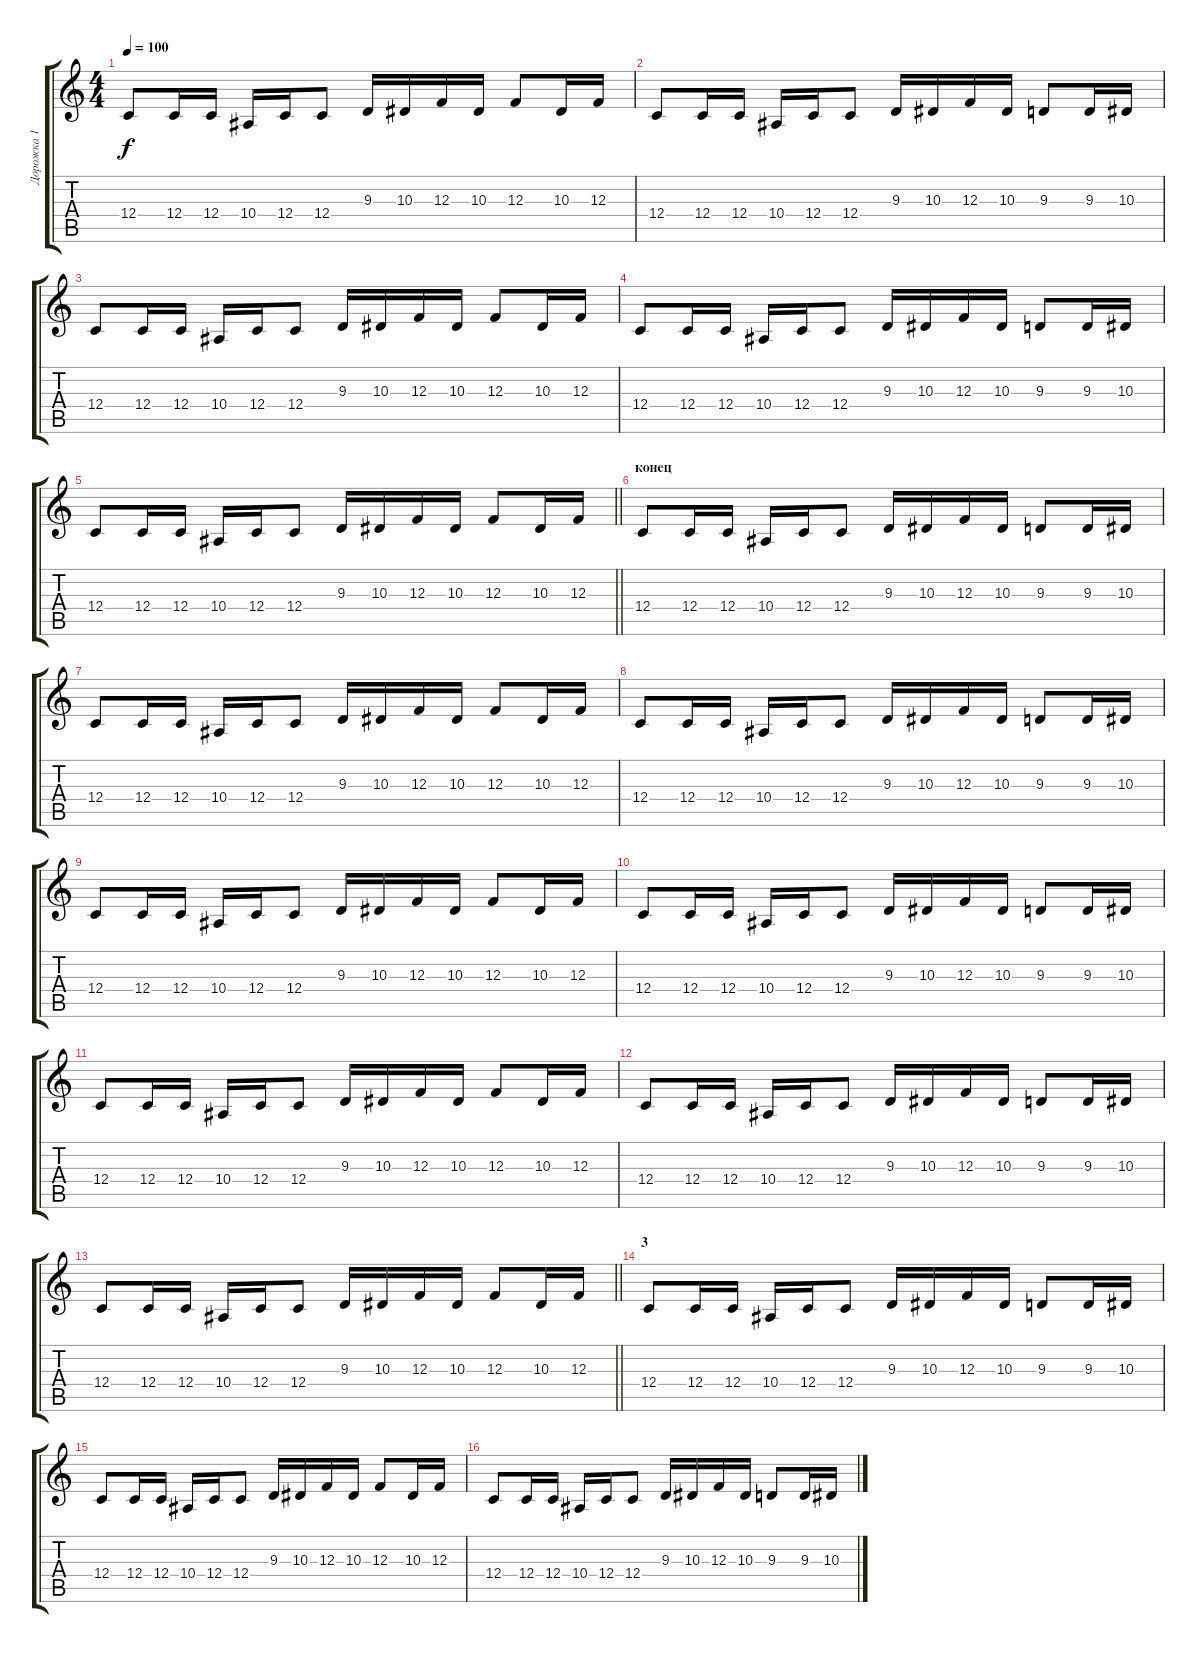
\track ("Дорожка 1" "Дорожка 1") {instrument cello}
\staff {score tabs}
\tuning (D4 A3 F3 C3 G2 C2) {hide}
\ts (4 4)
\tempo 100
\clef g2
\ks c
12.4.8{dy f} 12.4.16 12.4.16 10.4.16 12.4.16 12.4.8 9.3.16 10.3.16 12.3.16 10.3.16 12.3.8 10.3.16 12.3.16 |
12.4.8 12.4.16 12.4.16 10.4.16 12.4.16 12.4.8 9.3.16 10.3.16 12.3.16 10.3.16 9.3.8 9.3.16 10.3.16 |
12.4.8 12.4.16 12.4.16 10.4.16 12.4.16 12.4.8 9.3.16 10.3.16 12.3.16 10.3.16 12.3.8 10.3.16 12.3.16 |
12.4.8 12.4.16 12.4.16 10.4.16 12.4.16 12.4.8 9.3.16 10.3.16 12.3.16 10.3.16 9.3.8 9.3.16 10.3.16 |
\barLineRight lightlight
12.4.8 12.4.16 12.4.16 10.4.16 12.4.16 12.4.8 9.3.16 10.3.16 12.3.16 10.3.16 12.3.8 10.3.16 12.3.16 |
\section ("" "конец")
12.4.8{volume 9} 12.4.16 12.4.16 10.4.16 12.4.16 12.4.8 9.3.16 10.3.16 12.3.16 10.3.16 9.3.8 9.3.16 10.3.16 |
12.4.8 12.4.16 12.4.16 10.4.16 12.4.16 12.4.8 9.3.16 10.3.16 12.3.16 10.3.16 12.3.8 10.3.16 12.3.16 |
12.4.8 12.4.16 12.4.16 10.4.16 12.4.16 12.4.8 9.3.16 10.3.16 12.3.16 10.3.16 9.3.8 9.3.16 10.3.16 |
12.4.8 12.4.16 12.4.16 10.4.16 12.4.16 12.4.8 9.3.16 10.3.16 12.3.16 10.3.16 12.3.8 10.3.16 12.3.16 |
12.4.8{volume 1} 12.4.16 12.4.16 10.4.16 12.4.16 12.4.8 9.3.16 10.3.16 12.3.16 10.3.16 9.3.8 9.3.16 10.3.16 |
12.4.8 12.4.16 12.4.16 10.4.16 12.4.16 12.4.8 9.3.16 10.3.16 12.3.16 10.3.16 12.3.8 10.3.16 12.3.16 |
12.4.8 12.4.16 12.4.16 10.4.16 12.4.16 12.4.8 9.3.16 10.3.16 12.3.16 10.3.16 9.3.8 9.3.16 10.3.16 |
\barLineRight lightlight
12.4.8 12.4.16 12.4.16 10.4.16 12.4.16 12.4.8 9.3.16 10.3.16 12.3.16 10.3.16 12.3.8 10.3.16 12.3.16 |
\section ("" "3")
12.4.8{volume 0} 12.4.16 12.4.16 10.4.16 12.4.16 12.4.8 9.3.16 10.3.16 12.3.16 10.3.16 9.3.8 9.3.16 10.3.16 |
12.4.8 12.4.16 12.4.16 10.4.16 12.4.16 12.4.8 9.3.16 10.3.16 12.3.16 10.3.16 12.3.8 10.3.16 12.3.16 |
12.4.8 12.4.16 12.4.16 10.4.16 12.4.16 12.4.8 9.3.16 10.3.16 12.3.16 10.3.16 9.3.8 9.3.16 10.3.16
